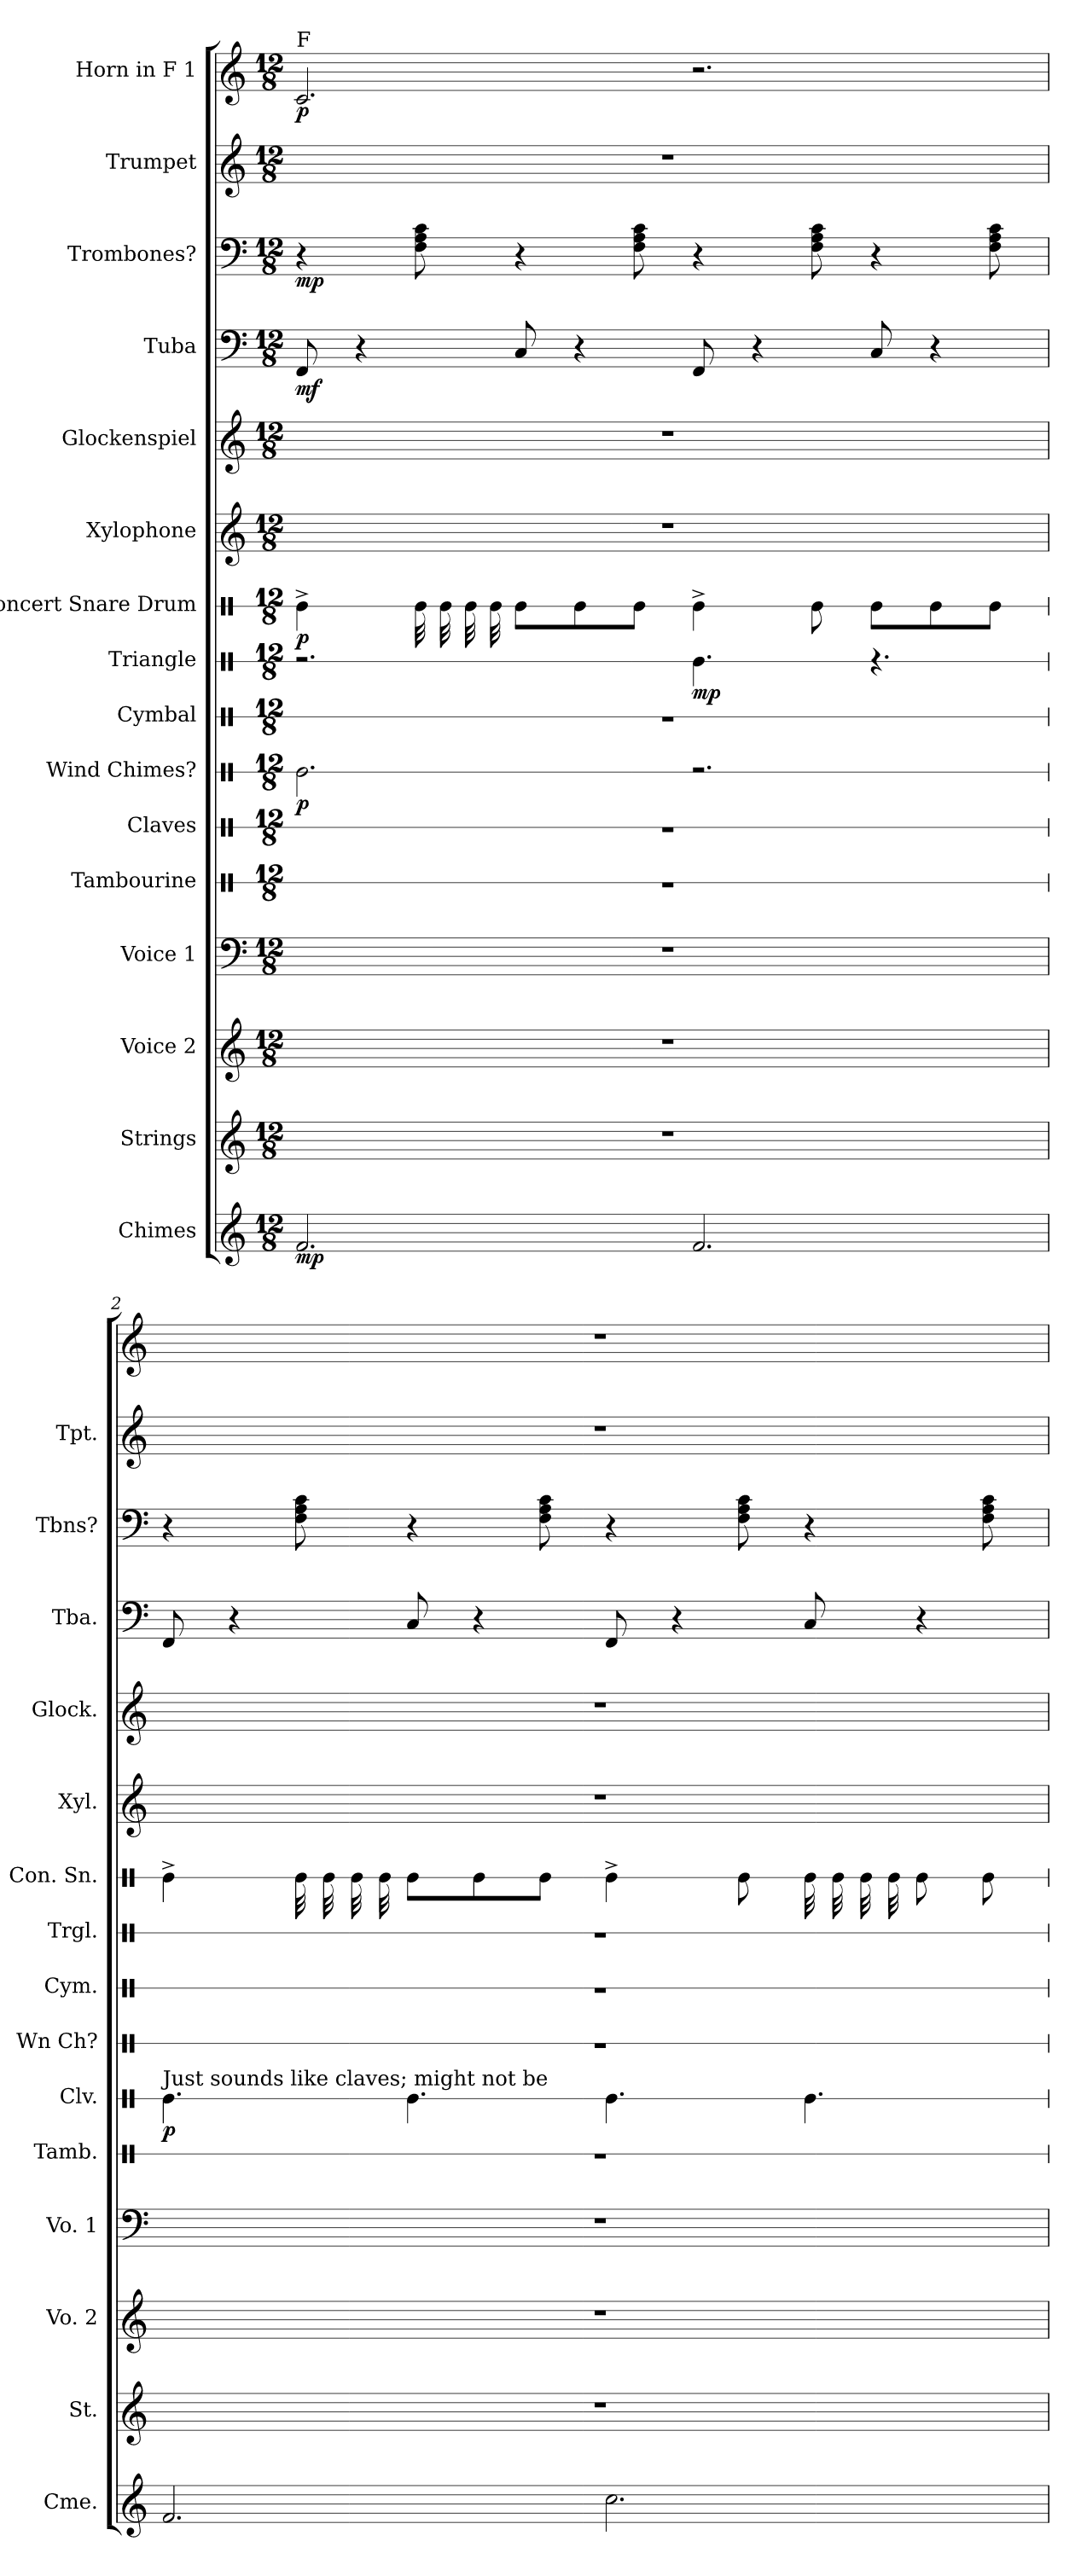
**kern	**dynam	**kern	**kern	**kern	**kern	**kern	**dynam	**kern	**dynam	**kern	**kern	**dynam	**kern	**dynam	**kern	**kern	**kern	**dynam	**kern	**dynam	**kern	**kern	**dynam
*part16	*part16	*part15	*part14	*part13	*part12	*part11	*part11	*part10	*part10	*part9	*part8	*part8	*part7	*part7	*part6	*part5	*part4	*part4	*part3	*part3	*part2	*part1	*part1
*staff16	*staff16	*staff15	*staff14	*staff13	*staff12	*staff11	*staff11	*staff10	*staff10	*staff9	*staff8	*staff8	*staff7	*staff7	*staff6	*staff5	*staff4	*staff4	*staff3	*staff3	*staff2	*staff1	*staff1
*I"Chimes	*	*I"Strings	*I"Voice 2	*I"Voice 1	*I"Tambourine	*I"Claves	*	*I"Wind Chimes?	*	*I"Cymbal	*I"Triangle	*	*I"Concert Snare Drum	*	*I"Xylophone	*I"Glockenspiel	*I"Tuba	*	*I"Trombones?	*	*I"Trumpet	*I"Horn in F 1	*
*I'Cme.	*	*I'St.	*I'Vo. 2	*I'Vo. 1	*I'Tamb.	*I'Clv.	*	*I'Wn Ch?	*	*I'Cym.	*I'Trgl.	*	*I'Con. Sn.	*	*I'Xyl.	*I'Glock.	*I'Tba.	*	*I'Tbns?	*	*I'Tpt.	*	*
*	*	*	*	*	*stria1	*stria1	*	*stria1	*	*stria1	*stria1	*	*stria1	*	*	*	*	*	*	*	*	*	*
*clefG2	*	*clefG2	*clefG2	*clefF4	*clefX	*clefX	*	*clefX	*	*clefX	*clefX	*	*clefX	*	*clefG2	*clefG2	*clefF4	*	*clefF4	*	*clefG2	*clefG2	*
*	*	*	*	*	*	*	*	*	*	*	*	*	*	*	*ITrd-7c-12	*ITrd-14c-24	*	*	*	*	*ITrd1c2	*ITrd4c7	*
*k[]	*	*k[]	*k[]	*k[]	*k[]	*k[]	*	*k[]	*	*k[]	*k[]	*	*k[]	*	*k[]	*k[]	*k[]	*	*k[]	*	*k[b-e-]	*k[b-]	*
*M12/8	*	*M12/8	*M12/8	*M12/8	*M12/8	*M12/8	*	*M12/8	*	*M12/8	*M12/8	*	*M12/8	*	*M12/8	*M12/8	*M12/8	*	*M12/8	*	*M12/8	*M12/8	*
*MM225	*	*MM225	*MM225	*MM225	*MM225	*MM225	*	*MM225	*	*MM225	*MM225	*	*MM225	*	*MM225	*MM225	*MM225	*	*MM225	*	*MM225	*MM225	*
=1	=1	=1	=1	=1	=1	=1	=1	=1	=1	=1	=1	=1	=1	=1	=1	=1	=1	=1	=1	=1	=1	=1	=1
!	!	!	!	!	!	!	!	!	!	!	!	!	!	!	!	!	!	!	!	!	!	!LO:TX:t=F	!
!	!LO:DY:b	!	!	!	!	!	!	!	!LO:DY:b	!	!	!	!	!LO:DY:b	!	!	!	!LO:DY:b	!	!LO:DY:b	!	!	!LO:DY:b
2.f/	mp	1.r	1.r	1.r	1.r	1.r	.	2.Re\	p	1.r	2.r	.	4Re^\	p	1.r	1.r	8FF/	mf	4r	mp	1.r	2.F/	p
.	.	.	.	.	.	.	.	.	.	.	.	.	.	.	.	.	4r	.	.	.	.	.	.
*	*	*	*	*	*	*	*	*	*	*	*	*	*tremolo	*	*	*	*	*	*	*	*	*	*
.	.	.	.	.	.	.	.	.	.	.	.	.	32Re\	.	.	.	.	.	8F\ 8A\ 8c\	.	.	.	.
.	.	.	.	.	.	.	.	.	.	.	.	.	32Re\	.	.	.	.	.	.	.	.	.	.
.	.	.	.	.	.	.	.	.	.	.	.	.	32Re\	.	.	.	.	.	.	.	.	.	.
.	.	.	.	.	.	.	.	.	.	.	.	.	32Re\	.	.	.	.	.	.	.	.	.	.
*	*	*	*	*	*	*	*	*	*	*	*	*	*Xtremolo	*	*	*	*	*	*	*	*	*	*
.	.	.	.	.	.	.	.	.	.	.	.	.	8Re\L	.	.	.	8C/	.	4r	.	.	.	.
.	.	.	.	.	.	.	.	.	.	.	.	.	8Re\	.	.	.	4r	.	.	.	.	.	.
.	.	.	.	.	.	.	.	.	.	.	.	.	8Re\J	.	.	.	.	.	8F\ 8A\ 8c\	.	.	.	.
!	!	!	!	!	!	!	!	!	!	!	!	!LO:DY:b	!	!	!	!	!	!	!	!	!	!	!
2.f/	.	.	.	.	.	.	.	2.r	.	.	4.Re\	mp	4Re^\	.	.	.	8FF/	.	4r	.	.	2.r	.
.	.	.	.	.	.	.	.	.	.	.	.	.	.	.	.	.	4r	.	.	.	.	.	.
.	.	.	.	.	.	.	.	.	.	.	.	.	8Re\	.	.	.	.	.	8F\ 8A\ 8c\	.	.	.	.
.	.	.	.	.	.	.	.	.	.	.	4.r	.	8Re\L	.	.	.	8C/	.	4r	.	.	.	.
.	.	.	.	.	.	.	.	.	.	.	.	.	8Re\	.	.	.	4r	.	.	.	.	.	.
.	.	.	.	.	.	.	.	.	.	.	.	.	8Re\J	.	.	.	.	.	8F\ 8A\ 8c\	.	.	.	.
=2	=2	=2	=2	=2	=2	=2	=2	=2	=2	=2	=2	=2	=2	=2	=2	=2	=2	=2	=2	=2	=2	=2	=2
!	!	!	!	!	!	!LO:TX:a:t=Just sounds like claves; might not be	!	!	!	!	!	!	!	!	!	!	!	!	!	!	!	!	!
!	!	!	!	!	!	!	!LO:DY:b	!	!	!	!	!	!	!	!	!	!	!	!	!	!	!	!
2.f/	.	1.r	1.r	1.r	1.r	4.Re\	p	1.r	.	1.r	1.r	.	4Re^\	.	1.r	1.r	8FF/	.	4r	.	1.r	1.r	.
.	.	.	.	.	.	.	.	.	.	.	.	.	.	.	.	.	4r	.	.	.	.	.	.
*	*	*	*	*	*	*	*	*	*	*	*	*	*tremolo	*	*	*	*	*	*	*	*	*	*
.	.	.	.	.	.	.	.	.	.	.	.	.	32Re\	.	.	.	.	.	8F\ 8A\ 8c\	.	.	.	.
.	.	.	.	.	.	.	.	.	.	.	.	.	32Re\	.	.	.	.	.	.	.	.	.	.
.	.	.	.	.	.	.	.	.	.	.	.	.	32Re\	.	.	.	.	.	.	.	.	.	.
.	.	.	.	.	.	.	.	.	.	.	.	.	32Re\	.	.	.	.	.	.	.	.	.	.
*	*	*	*	*	*	*	*	*	*	*	*	*	*Xtremolo	*	*	*	*	*	*	*	*	*	*
.	.	.	.	.	.	4.Re\	.	.	.	.	.	.	8Re\L	.	.	.	8C/	.	4r	.	.	.	.
.	.	.	.	.	.	.	.	.	.	.	.	.	8Re\	.	.	.	4r	.	.	.	.	.	.
.	.	.	.	.	.	.	.	.	.	.	.	.	8Re\J	.	.	.	.	.	8F\ 8A\ 8c\	.	.	.	.
2.cc\	.	.	.	.	.	4.Re\	.	.	.	.	.	.	4Re^\	.	.	.	8FF/	.	4r	.	.	.	.
.	.	.	.	.	.	.	.	.	.	.	.	.	.	.	.	.	4r	.	.	.	.	.	.
.	.	.	.	.	.	.	.	.	.	.	.	.	8Re\	.	.	.	.	.	8F\ 8A\ 8c\	.	.	.	.
*	*	*	*	*	*	*	*	*	*	*	*	*	*tremolo	*	*	*	*	*	*	*	*	*	*
.	.	.	.	.	.	4.Re\	.	.	.	.	.	.	32Re\LLL	.	.	.	8C/	.	4r	.	.	.	.
.	.	.	.	.	.	.	.	.	.	.	.	.	32Re\	.	.	.	.	.	.	.	.	.	.
.	.	.	.	.	.	.	.	.	.	.	.	.	32Re\	.	.	.	.	.	.	.	.	.	.
.	.	.	.	.	.	.	.	.	.	.	.	.	32Re\	.	.	.	.	.	.	.	.	.	.
*	*	*	*	*	*	*	*	*	*	*	*	*	*Xtremolo	*	*	*	*	*	*	*	*	*	*
.	.	.	.	.	.	.	.	.	.	.	.	.	8Re\	.	.	.	4r	.	.	.	.	.	.
.	.	.	.	.	.	.	.	.	.	.	.	.	8Re\J	.	.	.	.	.	8F\ 8A\ 8c\	.	.	.	.
=	=	=	=	=	=	=	=	=	=	=	=	=	=	=	=	=	=	=	=	=	=	=	=
*-	*-	*-	*-	*-	*-	*-	*-	*-	*-	*-	*-	*-	*-	*-	*-	*-	*-	*-	*-	*-	*-	*-	*-
